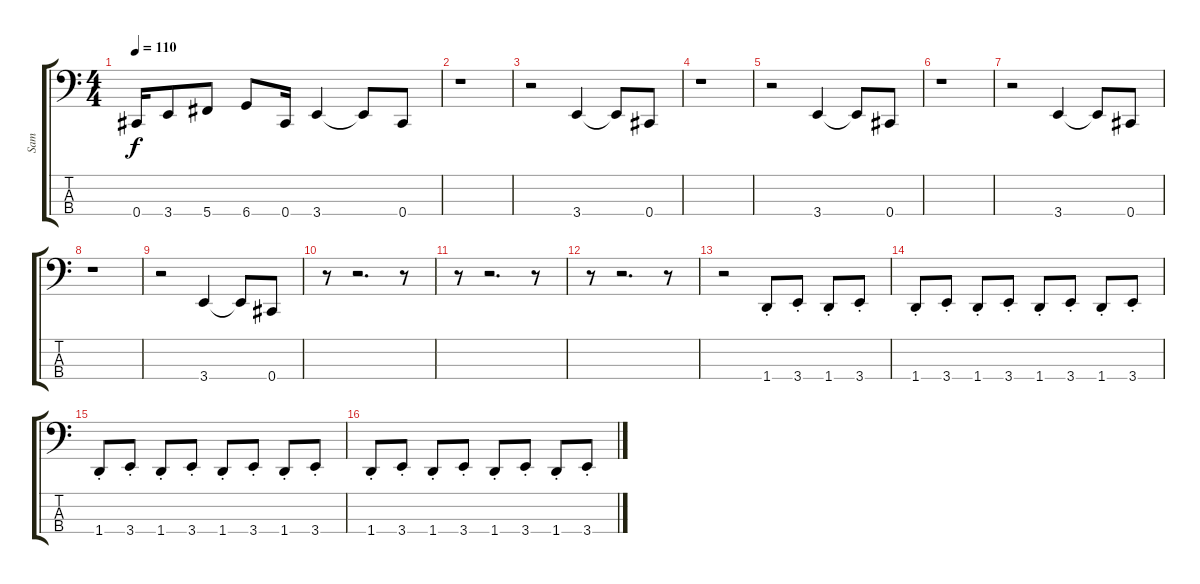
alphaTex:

\track ("Sam" "Sam") {instrument electricbasspick}
\staff {score tabs}
\tuning (E2 B1 Gb1 Db1) {hide}
\ts (4 4)
\tempo 110
\clef f4
\ks c
0.4.16{dy f} 3.4.8 5.4.8 6.4.8 0.4.16 3.4.4 3.4{t}.8 0.4.8 |
r.1 |
r.2 3.4.4 3.4{t}.8 0.4.8 |
r.1 |
r.2 3.4.4 3.4{t}.8 0.4.8 |
r.1 |
r.2 3.4.4 3.4{t}.8 0.4.8 |
r.1 |
r.2 3.4.4 3.4{t}.8 0.4.8 |
r.8 r.2{d} r.8 |
r.8 r.2{d} r.8 |
r.8 r.2{d} r.8 |
r.2 1.4{st}.8 3.4{st}.8 1.4{st}.8 3.4{st}.8 |
1.4{st}.8 3.4{st}.8 1.4{st}.8 3.4{st}.8 1.4{st}.8 3.4{st}.8 1.4{st}.8 3.4{st}.8 |
1.4{st}.8 3.4{st}.8 1.4{st}.8 3.4{st}.8 1.4{st}.8 3.4{st}.8 1.4{st}.8 3.4{st}.8 |
1.4{st}.8 3.4{st}.8 1.4{st}.8 3.4{st}.8 1.4{st}.8 3.4{st}.8 1.4{st}.8 3.4{st}.8
